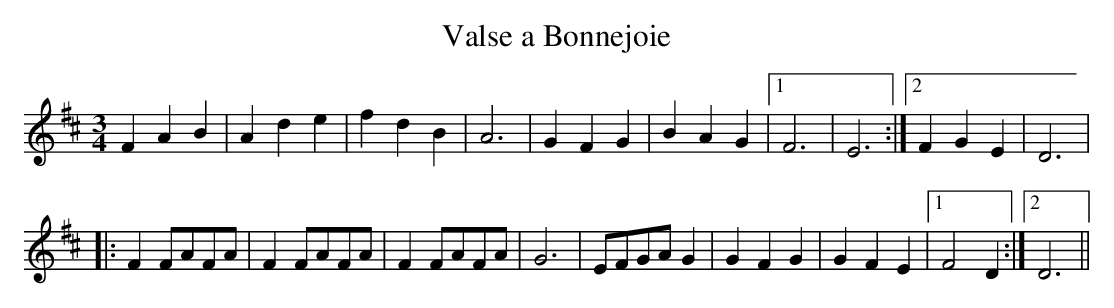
X:1
T:Valse a Bonnejoie
L:1/4
M:3/4
K:D major
FAB | Ade | fdB | A3 | GFG | BAG |1F3 | E3 :|2 FGE | D3 |
|: FF/A/F/A/ | FF/A/F/A/ | FF/A/F/A/ | G3 | E/F/G/A/G | GFG | GFE |1 F2D :|2 D3 ||
